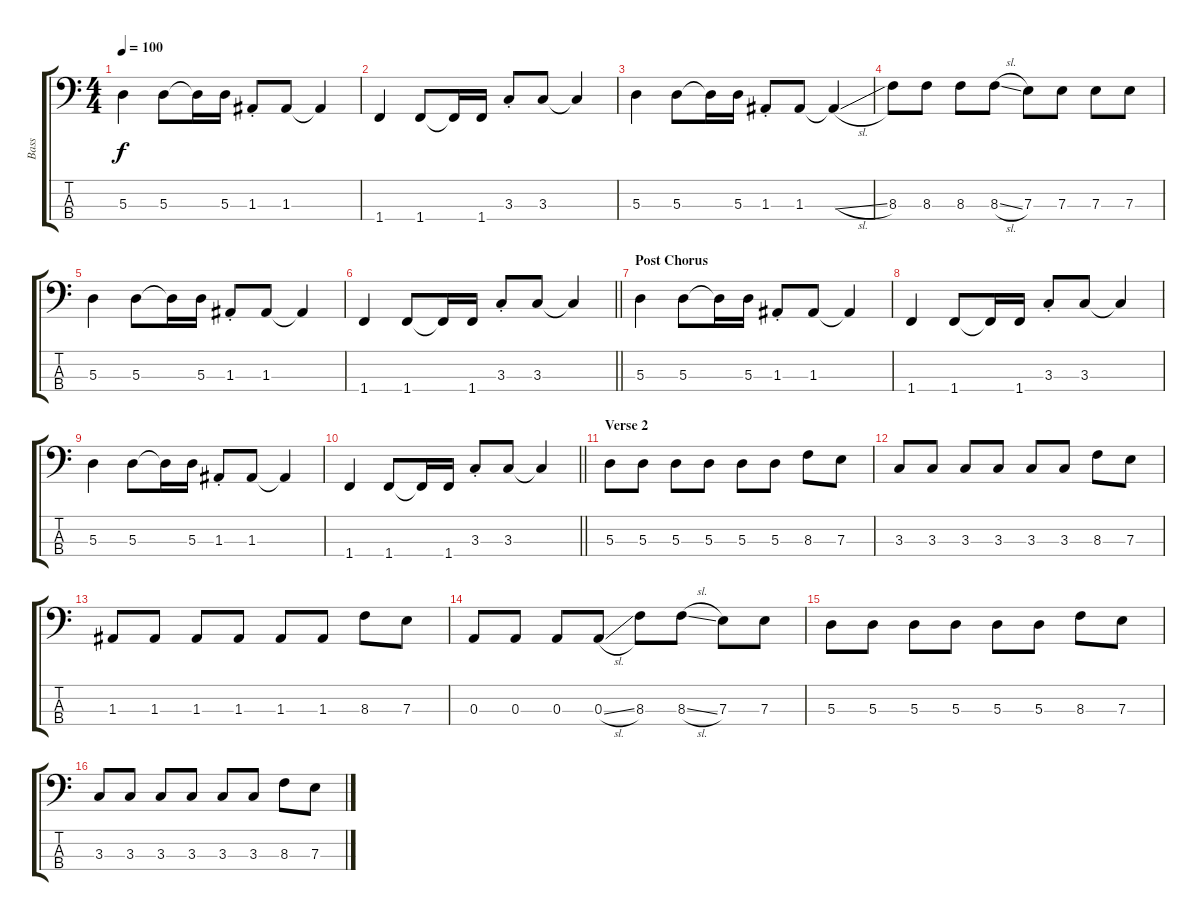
\track ("Bass" "Bass") {instrument electricbassfinger}
\staff {score tabs}
\tuning (G2 D2 A1 E1) {hide}
\ts (4 4)
\tempo 100
\clef f4
\ks c
5.3.4{dy f} 5.3.8 5.3{t}.16 5.3.16 1.3{st}.8 1.3.8 1.3{t}.4 |
1.4.4 1.4.8 1.4{t}.16 1.4.16 3.3{st}.8 3.3.8 3.3{t}.4 |
5.3.4 5.3.8 5.3{t}.16 5.3.16 1.3{st}.8 1.3.8 1.3{sl t}.4 |
8.3.8 8.3.8 8.3.8 8.3{sl}.8 7.3.8 7.3.8 7.3.8 7.3.8 |
5.3.4 5.3.8 5.3{t}.16 5.3.16 1.3{st}.8 1.3.8 1.3{t}.4 |
\barLineRight lightlight
1.4.4 1.4.8 1.4{t}.16 1.4.16 3.3{st}.8 3.3.8 3.3{t}.4 |
\section ("" "Post Chorus")
5.3.4{volume 14 instrument electricbassfinger} 5.3.8 5.3{t}.16 5.3.16 1.3{st}.8 1.3.8 1.3{t}.4 |
1.4.4 1.4.8 1.4{t}.16 1.4.16 3.3{st}.8 3.3.8 3.3{t}.4 |
5.3.4 5.3.8 5.3{t}.16 5.3.16 1.3{st}.8 1.3.8 1.3{t}.4 |
\barLineRight lightlight
1.4.4 1.4.8 1.4{t}.16 1.4.16 3.3{st}.8 3.3.8 3.3{t}.4 |
\section ("" "Verse 2")
5.3.8{volume 12 instrument electricbassfinger} 5.3.8 5.3.8 5.3.8 5.3.8 5.3.8 8.3.8 7.3.8 |
3.3.8 3.3.8 3.3.8 3.3.8 3.3.8 3.3.8 8.3.8 7.3.8 |
1.3.8 1.3.8 1.3.8 1.3.8 1.3.8 1.3.8 8.3.8 7.3.8 |
0.3.8 0.3.8 0.3.8 0.3{sl}.8 8.3.8 8.3{sl}.8 7.3.8 7.3.8 |
5.3.8 5.3.8 5.3.8 5.3.8 5.3.8 5.3.8 8.3.8 7.3.8 |
3.3.8 3.3.8 3.3.8 3.3.8 3.3.8 3.3.8 8.3.8 7.3.8
